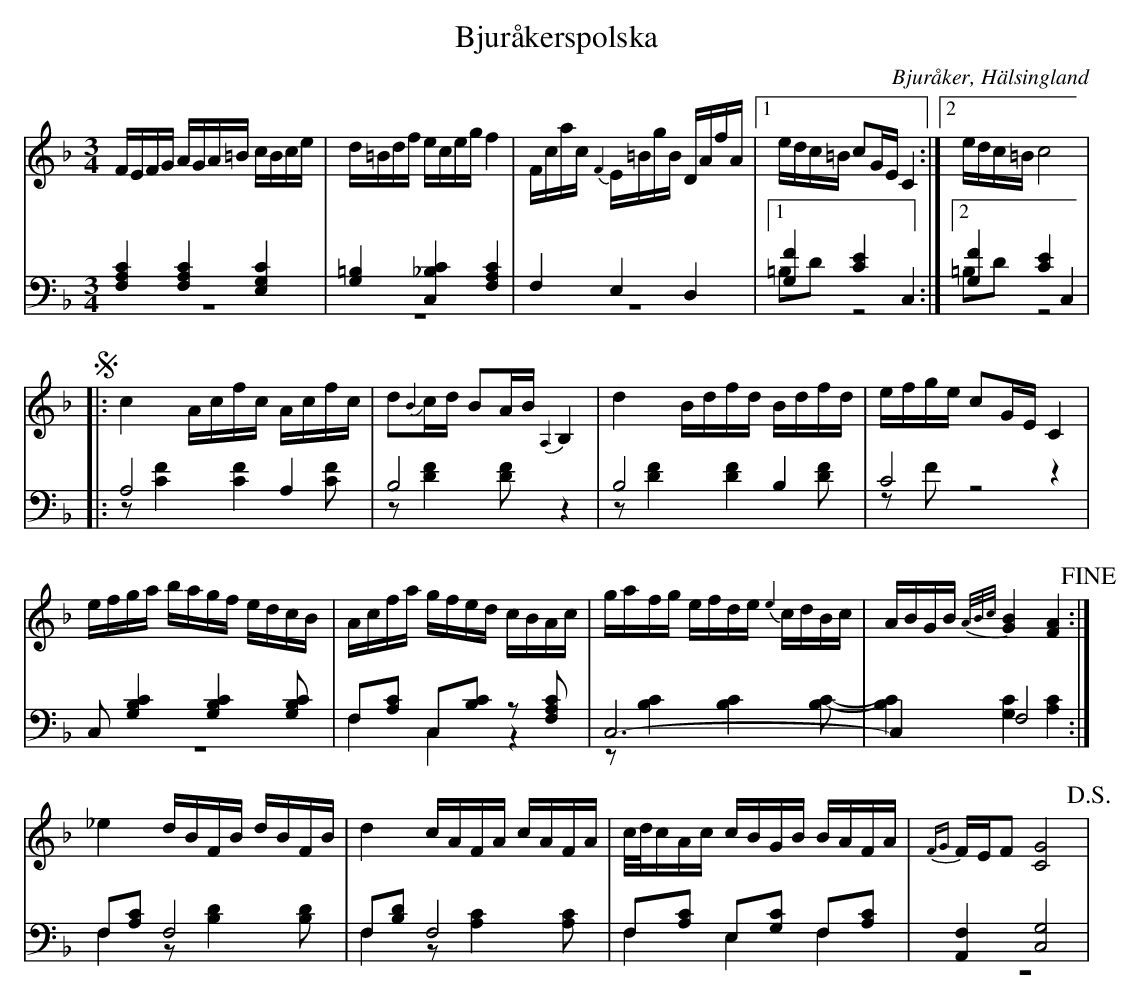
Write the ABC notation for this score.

X:1
T: Bjuråkerspolska
O: Bjuråker, Hälsingland
M: 3/4
L: 1/16
K: F
V:1
V:2
V:3 merge
V:1
FEFG AGA=B cBce|d=Bdf eceg f4|Fcac {F2}E=BgB DAfA|1 edc=B c2GE C4:|2 edc=B c8 |
!segno! |:c4 Acfc Acfc|d2{B2}cd B2AB {A,2}B,4|d4 Bdfd Bdfd|efge c2GE C4|
efga bagf edcB|Acfa gfed cBAc|gafg efde {e2}cdBc|ABGB {A/B/c/}[G4B4] [F4A4] !fine!:|
_e4 dBFB dBFB|d4 cAFA cAFA|c/d/cAc cBGB BAFA|{FG}FEF2 [C8G8] !D.S.!|
V:2 clef=bass
[F,4A,4C4] [F,4A,4C4] [E,4G,4C4]|[G,4=B,4] [C,4_B,4C4] [F,4A,4C4]|F,4 E,4 D,4|1 [G,4F4] [C4E4] C,4:|2 [G,4F4] [C4E4] C,4 |
|:A,8 A,4|B,8 z4|B,8  B,4|C8 z4|
C,2 [G,4B,4C4] [G,4B,4C4] [G,2B,2C2]|F,2[A,2C2] C,2[B,2C2] z2 [F,2A,2C2]|C,12-|C,4 F,8:|
F,2[A,2C2] F,8|F,2[B,2D2] F,8|F,2[A,2C2] E,2[G,2C2] F,2[A,2C2]|[A,,4F,4] [C,8G,8] |
V:3 clef=bass
z12|z12|z12|1 =B,2D2 z8:|2 =B,2D2 z8|
|:z2 [C4F4] [C4F4] [C2F2]|z2 [D4F4] [D2F2] z4|z2 [D4F4] [D4F4] [D2F2]|z2 F2 z8|
z12|F,4 C,4 z4|z2 [B,4C4] [B,4C4] [B,2C2]-|[B,4C4] [G,4C4] [A,4C4]:|
F,4 z2 [B,4D4] [B,2D2]|F,4 z2 [A,4C4] [A,2C2]|F,4 E,4 F,4|z12|
